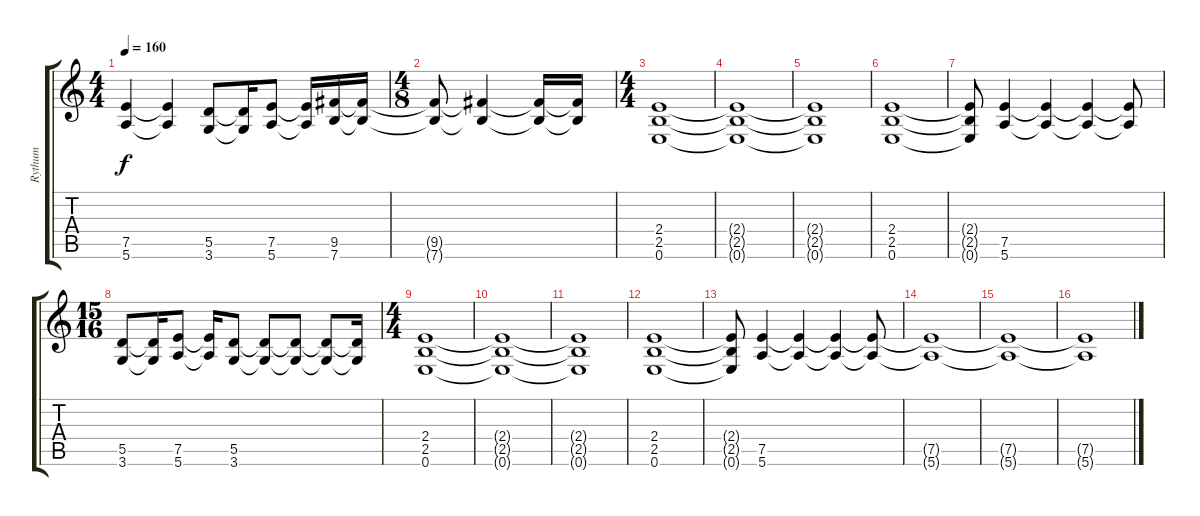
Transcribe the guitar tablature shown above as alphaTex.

\track ("Rythum" "Rythum") {instrument distortionguitar}
\staff {score tabs}
\tuning (E4 B3 G3 D3 A2 E2) {hide}
\ts (4 4)
\tempo 160
\clef g2
\ks c
(7.5 5.6).4{dy f volume 13} (7.5{t} 5.6{t}).4 (5.5 3.6).8 (5.5{t} 3.6{t}).16 (7.5 5.6).8 (7.5{t} 5.6{t}).16 (9.5 7.6).16 (9.5{t} 7.6{t}).16 |
\ts (4 8)
(9.5{t} 7.6{t}).8 (9.5{t} 7.6{t}).4 (9.5{t} 7.6{t}).16 (9.5{t} 7.6{t}).16 |
\ts (4 4)
(2.4 2.5 0.6).1 |
(2.4{t} 2.5{t} 0.6{t}).1 |
(2.4{t} 2.5{t} 0.6{t}).1 |
(2.4 2.5 0.6).1 |
(2.4{t} 2.5{t} 0.6{t}).8 (7.5 5.6).4 (7.5{t} 5.6{t}).4 (7.5{t} 5.6{t}).4 (7.5{t} 5.6{t}).8 |
\ts (15 16)
(5.5 3.6).8 (5.5{t} 3.6{t}).16 (7.5 5.6).8 (7.5{t} 5.6{t}).16 (5.5 3.6).8 (5.5{t} 3.6{t}).8 (5.5{t} 3.6{t}).8 (5.5{t} 3.6{t}).8 (5.5{t} 3.6{t}).16 |
\ts (4 4)
(2.4 2.5 0.6).1 |
(2.4{t} 2.5{t} 0.6{t}).1 |
(2.4{t} 2.5{t} 0.6{t}).1 |
(2.4 2.5 0.6).1 |
(2.4{t} 2.5{t} 0.6{t}).8 (7.5 5.6).4 (7.5{t} 5.6{t}).4 (7.5{t} 5.6{t}).4 (7.5{t} 5.6{t}).8 |
(7.5{t} 5.6{t}).1 |
(7.5{t} 5.6{t}).1 |
(7.5{t} 5.6{t}).1
